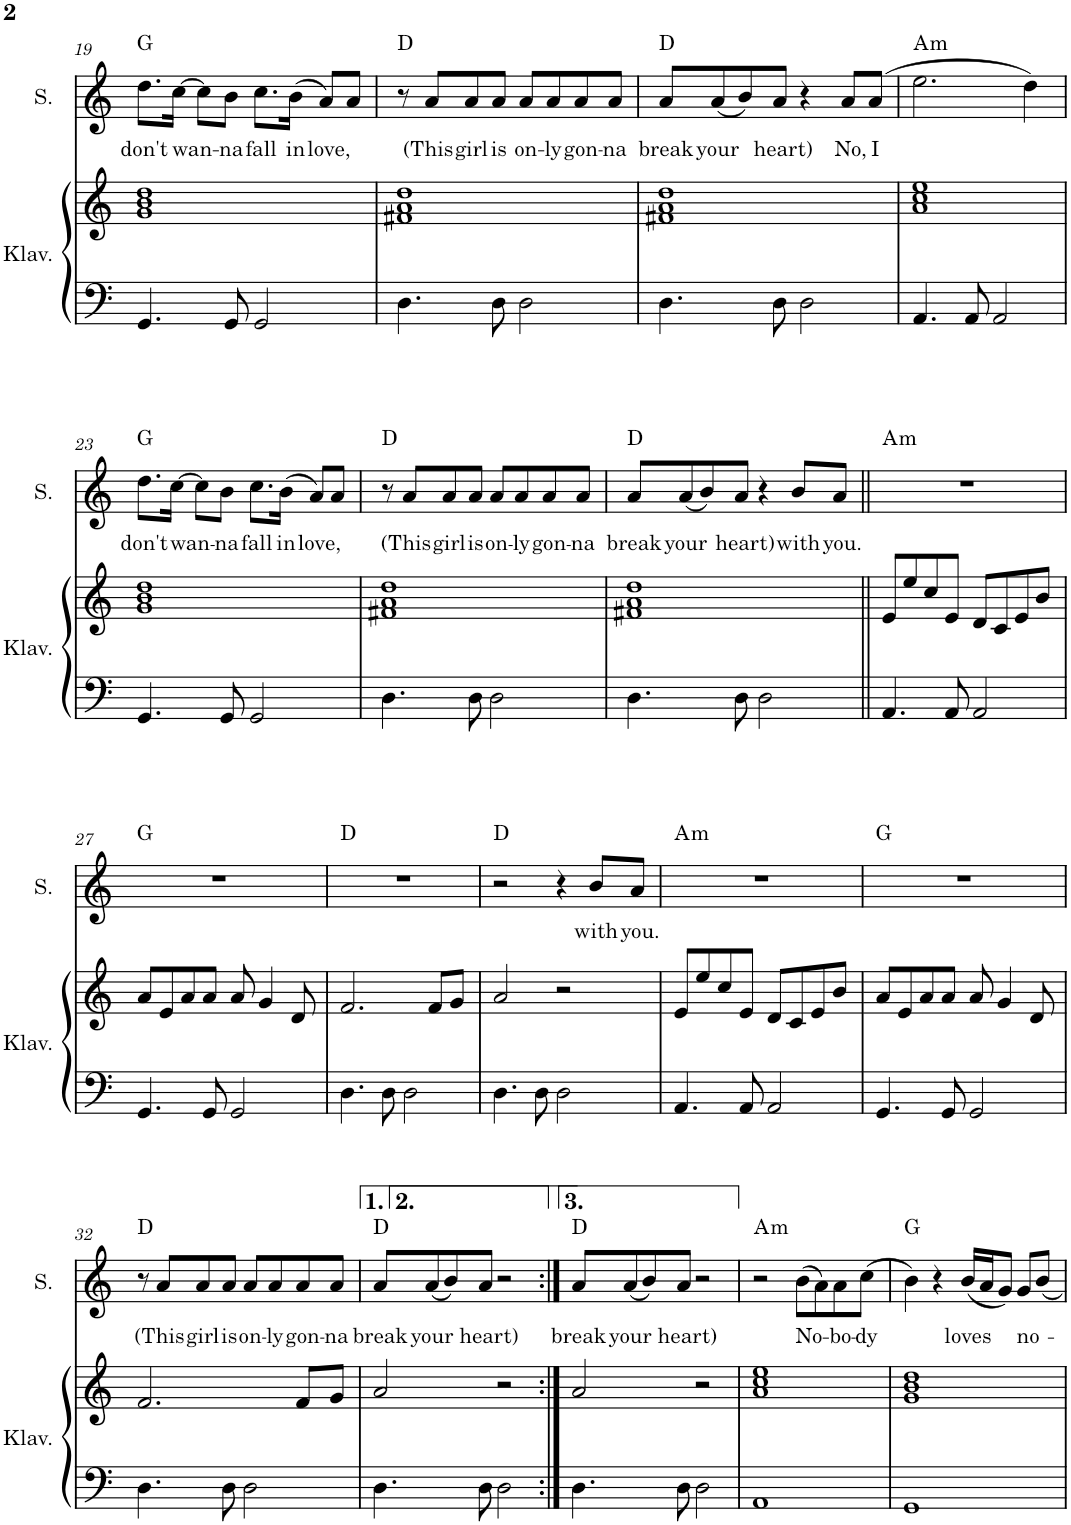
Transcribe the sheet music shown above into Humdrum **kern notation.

**kern	**kern	**kern	**text	**harte
*part2	*part2	*part1	*part1	*part1
*staff3	*staff2	*staff1	*staff1	*
*I"Piano	*	*I"Sopran	*	*
*	*	*I'S.	*	*
!!LO:PB:g=z
*clefF4	*clefG2	*clefG2	*	*
*k[]	*k[]	*k[]	*	*
*M4/4	*M4/4	*M4/4	*	*
=19	=19	=19	=19	=19
!	!	!	!LO:LY:b	!
4.GG/	1g 1b 1dd	8.dd\L	don't	G:maj
!	!	!	!LO:LY:b	!
.	.	[16cc\Jk	wan-	.
.	.	8cc\L]	.	.
!	!	!	!LO:LY:b	!
8GG/	.	8b\J	-na	.
!	!	!	!LO:LY:b	!
2GG/	.	8.cc\L	fall	.
!	!	!	!LO:LY:b	!
.	.	(16b\Jk	in	.
!	!	!	!LO:LY:b	!
.	.	8a/L)	love,	.
.	.	8a/J	.	.
=20	=20	=20	=20	=20
4.D\	1f#X 1a 1dd	8r	.	D:maj
!	!	!	!LO:LY:b	!
.	.	8a/L	(This	.
!	!	!	!LO:LY:b	!
.	.	8a/	girl	.
!	!	!	!LO:LY:b	!
8D\	.	8a/J	is	.
!	!	!	!LO:LY:b	!
2D\	.	8a/L	on-	.
!	!	!	!LO:LY:b	!
.	.	8a/	-ly	.
!	!	!	!LO:LY:b	!
.	.	8a/	gon-	.
!	!	!	!LO:LY:b	!
.	.	8a/J	-na	.
=21	=21	=21	=21	=21
!	!	!	!LO:LY:b	!
4.D\	1f#X 1a 1dd	8a/L	break	D:maj
!	!	!	!LO:LY:b	!
.	.	(8a/	your	.
.	.	8b/)	.	.
!	!	!	!LO:LY:b	!
8D\	.	8a/J	heart)	.
2D\	.	4r	.	.
!	!	!	!LO:LY:b	!
.	.	8a/L	No,	.
!	!	!	!LO:LY:b	!
.	.	(8a/J	I	.
=22	=22	=22	=22	=22
!	!	!	!	!LO:H:kt=m
4.AA/	1a 1cc 1ee	2.ee\	.	A:min
8AA/	.	.	.	.
2AA/	.	.	.	.
.	.	4dd\)	.	.
!!LO:LB:g=z
=23	=23	=23	=23	=23
!	!	!	!LO:LY:b	!
4.GG/	1g 1b 1dd	8.dd\L	don't	G:maj
!	!	!	!LO:LY:b	!
.	.	[16cc\Jk	wan-	.
.	.	8cc\L]	.	.
!	!	!	!LO:LY:b	!
8GG/	.	8b\J	-na	.
!	!	!	!LO:LY:b	!
2GG/	.	8.cc\L	fall	.
!	!	!	!LO:LY:b	!
.	.	(16b\Jk	in	.
!	!	!	!LO:LY:b	!
.	.	8a/L)	love,	.
.	.	8a/J	.	.
=24	=24	=24	=24	=24
4.D\	1f#X 1a 1dd	8r	.	D:maj
!	!	!	!LO:LY:b	!
.	.	8a/L	(This	.
!	!	!	!LO:LY:b	!
.	.	8a/	girl	.
!	!	!	!LO:LY:b	!
8D\	.	8a/J	is	.
!	!	!	!LO:LY:b	!
2D\	.	8a/L	on-	.
!	!	!	!LO:LY:b	!
.	.	8a/	-ly	.
!	!	!	!LO:LY:b	!
.	.	8a/	gon-	.
!	!	!	!LO:LY:b	!
.	.	8a/J	-na	.
=25	=25	=25	=25	=25
!	!	!	!LO:LY:b	!
4.D\	1f#X 1a 1dd	8a/L	break	D:maj
!	!	!	!LO:LY:b	!
.	.	(8a/	your	.
.	.	8b/)	.	.
!	!	!	!LO:LY:b	!
8D\	.	8a/J	heart)	.
2D\	.	4r	.	.
!	!	!	!LO:LY:b	!
.	.	8b/L	with	.
!	!	!	!LO:LY:b	!
.	.	8a/J	you.	.
=26||	=26||	=26||	=26||	=26||
!	!	!	!	!LO:H:kt=m
4.AA/	8e/L	1r	.	A:min
.	8ee/	.	.	.
.	8cc/	.	.	.
8AA/	8e/J	.	.	.
2AA/	8d/L	.	.	.
.	8c/	.	.	.
.	8e/	.	.	.
.	8b/J	.	.	.
!!LO:LB:g=z
=27	=27	=27	=27	=27
4.GG/	8a/L	1r	.	G:maj
.	8e/	.	.	.
.	8a/	.	.	.
8GG/	8a/J	.	.	.
2GG/	8a/	.	.	.
.	4g/	.	.	.
.	8d/	.	.	.
=28	=28	=28	=28	=28
4.D\	2.f/	1r	.	D:maj
8D\	.	.	.	.
2D\	.	.	.	.
.	8f/L	.	.	.
.	8g/J	.	.	.
=29	=29	=29	=29	=29
4.D\	2a/	2r	.	D:maj
8D\	.	.	.	.
2D\	2r	4r	.	.
!	!	!	!LO:LY:b	!
.	.	8b/L	with	.
!	!	!	!LO:LY:b	!
.	.	8a/J	you.	.
=30	=30	=30	=30	=30
!	!	!	!	!LO:H:kt=m
4.AA/	8e/L	1r	.	A:min
.	8ee/	.	.	.
.	8cc/	.	.	.
8AA/	8e/J	.	.	.
2AA/	8d/L	.	.	.
.	8c/	.	.	.
.	8e/	.	.	.
.	8b/J	.	.	.
=31	=31	=31	=31	=31
4.GG/	8a/L	1r	.	G:maj
.	8e/	.	.	.
.	8a/	.	.	.
8GG/	8a/J	.	.	.
2GG/	8a/	.	.	.
.	4g/	.	.	.
.	8d/	.	.	.
!!LO:LB:g=z
=32	=32	=32	=32	=32
4.D\	2.f/	8r	.	D:maj
!	!	!	!LO:LY:b	!
.	.	8a/L	(This	.
!	!	!	!LO:LY:b	!
.	.	8a/	girl	.
!	!	!	!LO:LY:b	!
8D\	.	8a/J	is	.
!	!	!	!LO:LY:b	!
2D\	.	8a/L	on-	.
!	!	!	!LO:LY:b	!
.	.	8a/	-ly	.
!	!	!	!LO:LY:b	!
.	8f/L	8a/	gon-	.
!	!	!	!LO:LY:b	!
.	8g/J	8a/J	-na	.
=33	=33	=33	=33	=33
!	!	!	!LO:LY:b	!
4.D\	2a/	8a/L	break	D:maj
!	!	!	!LO:LY:b	!
.	.	(8a/	your	.
.	.	8b/)	.	.
!	!	!	!LO:LY:b	!
8D\	.	8a/J	heart)	.
2D\	2r	2r	.	.
=34:|!	=34:|!	=34:|!	=34:|!	=34:|!
!	!	!	!LO:LY:b	!
4.D\	2a/	8a/L	break	D:maj
!	!	!	!LO:LY:b	!
.	.	(8a/	your	.
.	.	8b/)	.	.
!	!	!	!LO:LY:b	!
8D\	.	8a/J	heart)	.
2D\	2r	2r	.	.
=35	=35	=35	=35	=35
!	!	!	!	!LO:H:kt=m
1AA	1a 1cc 1ee	2r	.	A:min
!	!	!	!LO:LY:b	!
.	.	(8b\L	No-	.
.	.	8a\)	.	.
!	!	!	!LO:LY:b	!
.	.	8a\	-bo-	.
!	!	!	!LO:LY:b	!
.	.	(8cc\J	-dy	.
=36	=36	=36	=36	=36
1GG	1g 1b 1dd	4b\)	.	G:maj
.	.	4r	.	.
!	!	!	!LO:LY:b	!
.	.	(16b/LL	loves	.
.	.	16a/J	.	.
.	.	8g/J)	.	.
!	!	!	!LO:LY:b	!
.	.	8g/L	no-	.
.	.	8b/J	.	.
=	=	=	=	=
*-	*-	*-	*-	*-
